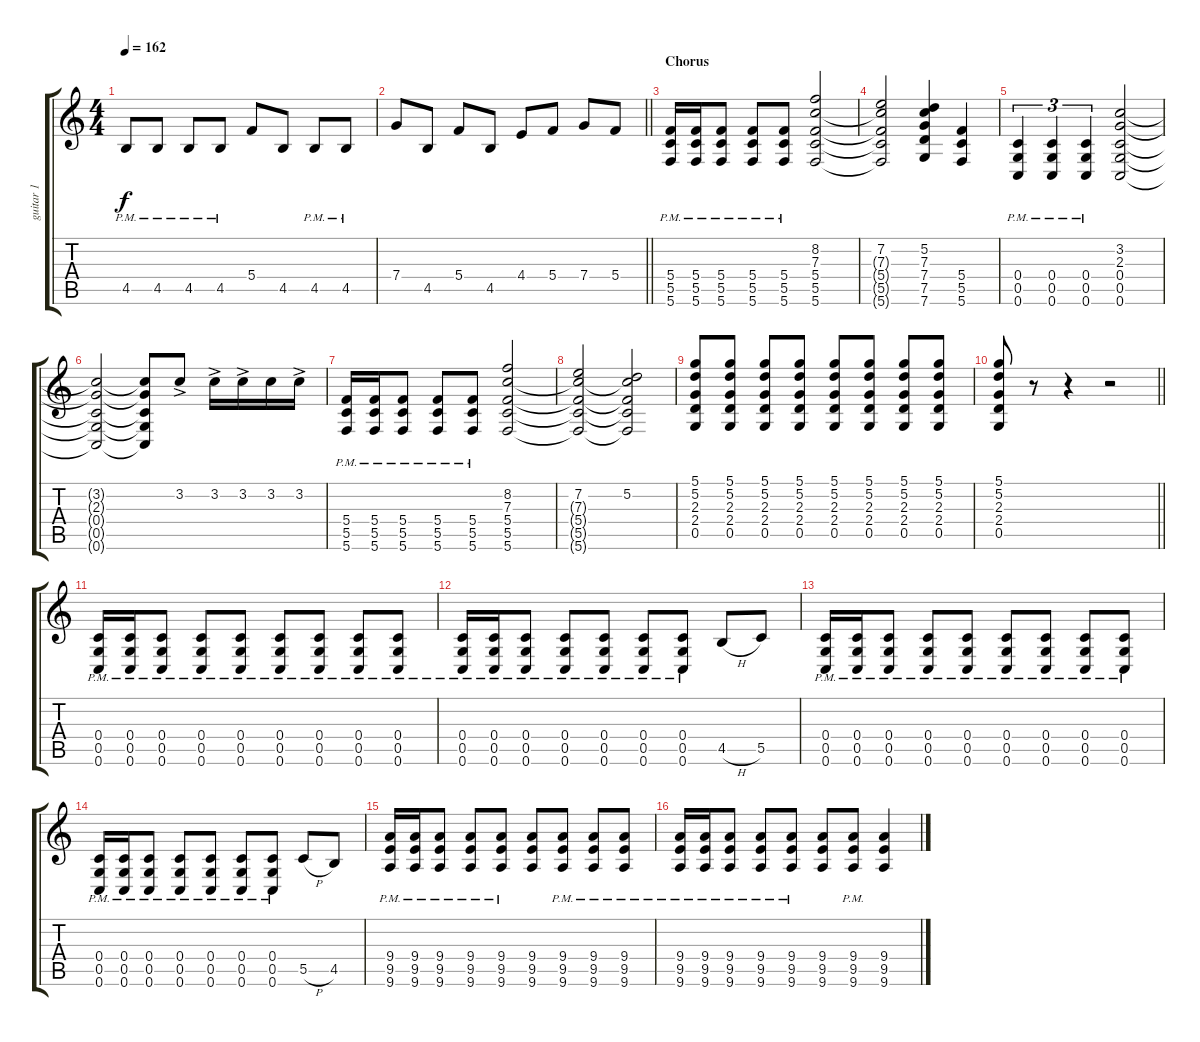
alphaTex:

\track ("guitar 1" "guitar 1") {instrument distortionguitar}
\staff {score tabs}
\tuning (D4 A3 F3 C3 G2 C2) {hide}
\ts (4 4)
\tempo 162
\clef g2
\ks c
4.5{pm}.8{dy f} 4.5{pm}.8 4.5{pm}.8 4.5{pm}.8 5.4.8 4.5.8 4.5{pm}.8 4.5{pm}.8 |
\barLineRight lightlight
7.4.8 4.5.8 5.4.8 4.5.8 4.4.8 5.4.8 7.4.8 5.4.8 |
\section ("" "Chorus")
(5.4{pm} 5.5{pm} 5.6{pm}).16 (5.4{pm} 5.5{pm} 5.6{pm}).16 (5.4{pm} 5.5{pm} 5.6{pm}).8 (5.4{pm} 5.5{pm} 5.6{pm}).8 (5.4{pm} 5.5{pm} 5.6{pm}).8 (8.2 7.3 5.4 5.5 5.6).2 |
(7.2 7.3{t} 5.4{t} 5.5{t} 5.6{t}).2 (5.2 7.3 7.4 7.5 7.6).4 (5.4 5.5 5.6).4 |
(0.4{pm} 0.5{pm} 0.6{pm}).4{tu (3 2)} (0.4{pm} 0.5{pm} 0.6{pm}).4{tu (3 2)} (0.4{pm} 0.5{pm} 0.6{pm}).4{tu (3 2)} (3.2 2.3 0.4 0.5 0.6).2 |
(3.2{t} 2.3{t} 0.4{t} 0.5{t} 0.6{t}).2 (3.2{t} 2.3{t} 0.4{t} 0.5{t} 0.6{t}).8 3.2{ac}.8 3.2{ac}.16 3.2{ac}.16 3.2.16 3.2{ac}.16 |
(5.4{pm} 5.5{pm} 5.6{pm}).16 (5.4{pm} 5.5{pm} 5.6{pm}).16 (5.4{pm} 5.5{pm} 5.6{pm}).8 (5.4{pm} 5.5{pm} 5.6{pm}).8 (5.4{pm} 5.5{pm} 5.6{pm}).8 (8.2 7.3 5.4 5.5 5.6).2 |
(7.2 7.3{t} 5.4{t} 5.5{t} 5.6{t}).2 (5.2 7.3{t} 5.4{t} 5.5{t} 5.6{t}).2 |
(5.1 5.2 2.3 2.4 0.5).8 (5.1 5.2 2.3 2.4 0.5).8 (5.1 5.2 2.3 2.4 0.5).8 (5.1 5.2 2.3 2.4 0.5).8 (5.1 5.2 2.3 2.4 0.5).8 (5.1 5.2 2.3 2.4 0.5).8 (5.1 5.2 2.3 2.4 0.5).8 (5.1 5.2 2.3 2.4 0.5).8 |
\barLineRight lightlight
(5.1 5.2 2.3 2.4 0.5).8 r.8 r.4 r.2 |
(0.4{pm} 0.5{pm} 0.6{pm}).16 (0.4{pm} 0.5{pm} 0.6{pm}).16 (0.4{pm} 0.5{pm} 0.6{pm}).8 (0.4{pm} 0.5{pm} 0.6{pm}).8 (0.4{pm} 0.5{pm} 0.6{pm}).8 (0.4{pm} 0.5{pm} 0.6{pm}).8 (0.4{pm} 0.5{pm} 0.6{pm}).8 (0.4{pm} 0.5{pm} 0.6{pm}).8 (0.4{pm} 0.5{pm} 0.6{pm}).8 |
(0.4{pm} 0.5{pm} 0.6{pm}).16 (0.4{pm} 0.5{pm} 0.6{pm}).16 (0.4{pm} 0.5{pm} 0.6{pm}).8 (0.4{pm} 0.5{pm} 0.6{pm}).8 (0.4{pm} 0.5{pm} 0.6{pm}).8 (0.4{pm} 0.5{pm} 0.6{pm}).8 (0.4{pm} 0.5{pm} 0.6{pm}).8 4.5{h}.8 5.5.8 |
(0.4{pm} 0.5{pm} 0.6{pm}).16 (0.4{pm} 0.5{pm} 0.6{pm}).16 (0.4{pm} 0.5{pm} 0.6{pm}).8 (0.4{pm} 0.5{pm} 0.6{pm}).8 (0.4{pm} 0.5{pm} 0.6{pm}).8 (0.4{pm} 0.5{pm} 0.6{pm}).8 (0.4{pm} 0.5{pm} 0.6{pm}).8 (0.4{pm} 0.5{pm} 0.6{pm}).8 (0.4{pm} 0.5{pm} 0.6{pm}).8 |
(0.4{pm} 0.5{pm} 0.6{pm}).16 (0.4{pm} 0.5{pm} 0.6{pm}).16 (0.4{pm} 0.5{pm} 0.6{pm}).8 (0.4{pm} 0.5{pm} 0.6{pm}).8 (0.4{pm} 0.5{pm} 0.6{pm}).8 (0.4{pm} 0.5{pm} 0.6{pm}).8 (0.4{pm} 0.5{pm} 0.6{pm}).8 5.5{h}.8 4.5.8 |
(9.4{pm} 9.5{pm} 9.6{pm}).16 (9.4{pm} 9.5{pm} 9.6{pm}).16 (9.4{pm} 9.5{pm} 9.6{pm}).8 (9.4{pm} 9.5{pm} 9.6{pm}).8 (9.4{pm} 9.5{pm} 9.6{pm}).8 (9.4 9.5 9.6).8 (9.4{pm} 9.5{pm} 9.6{pm}).8 (9.4{pm} 9.5{pm} 9.6{pm}).8 (9.4{pm} 9.5{pm} 9.6{pm}).8 |
(9.4{pm} 9.5{pm} 9.6{pm}).16 (9.4{pm} 9.5{pm} 9.6{pm}).16 (9.4{pm} 9.5{pm} 9.6{pm}).8 (9.4{pm} 9.5{pm} 9.6{pm}).8 (9.4{pm} 9.5{pm} 9.6{pm}).8 (9.4 9.5 9.6).8 (9.4{pm} 9.5{pm} 9.6{pm}).8 (9.4 9.5 9.6).4
